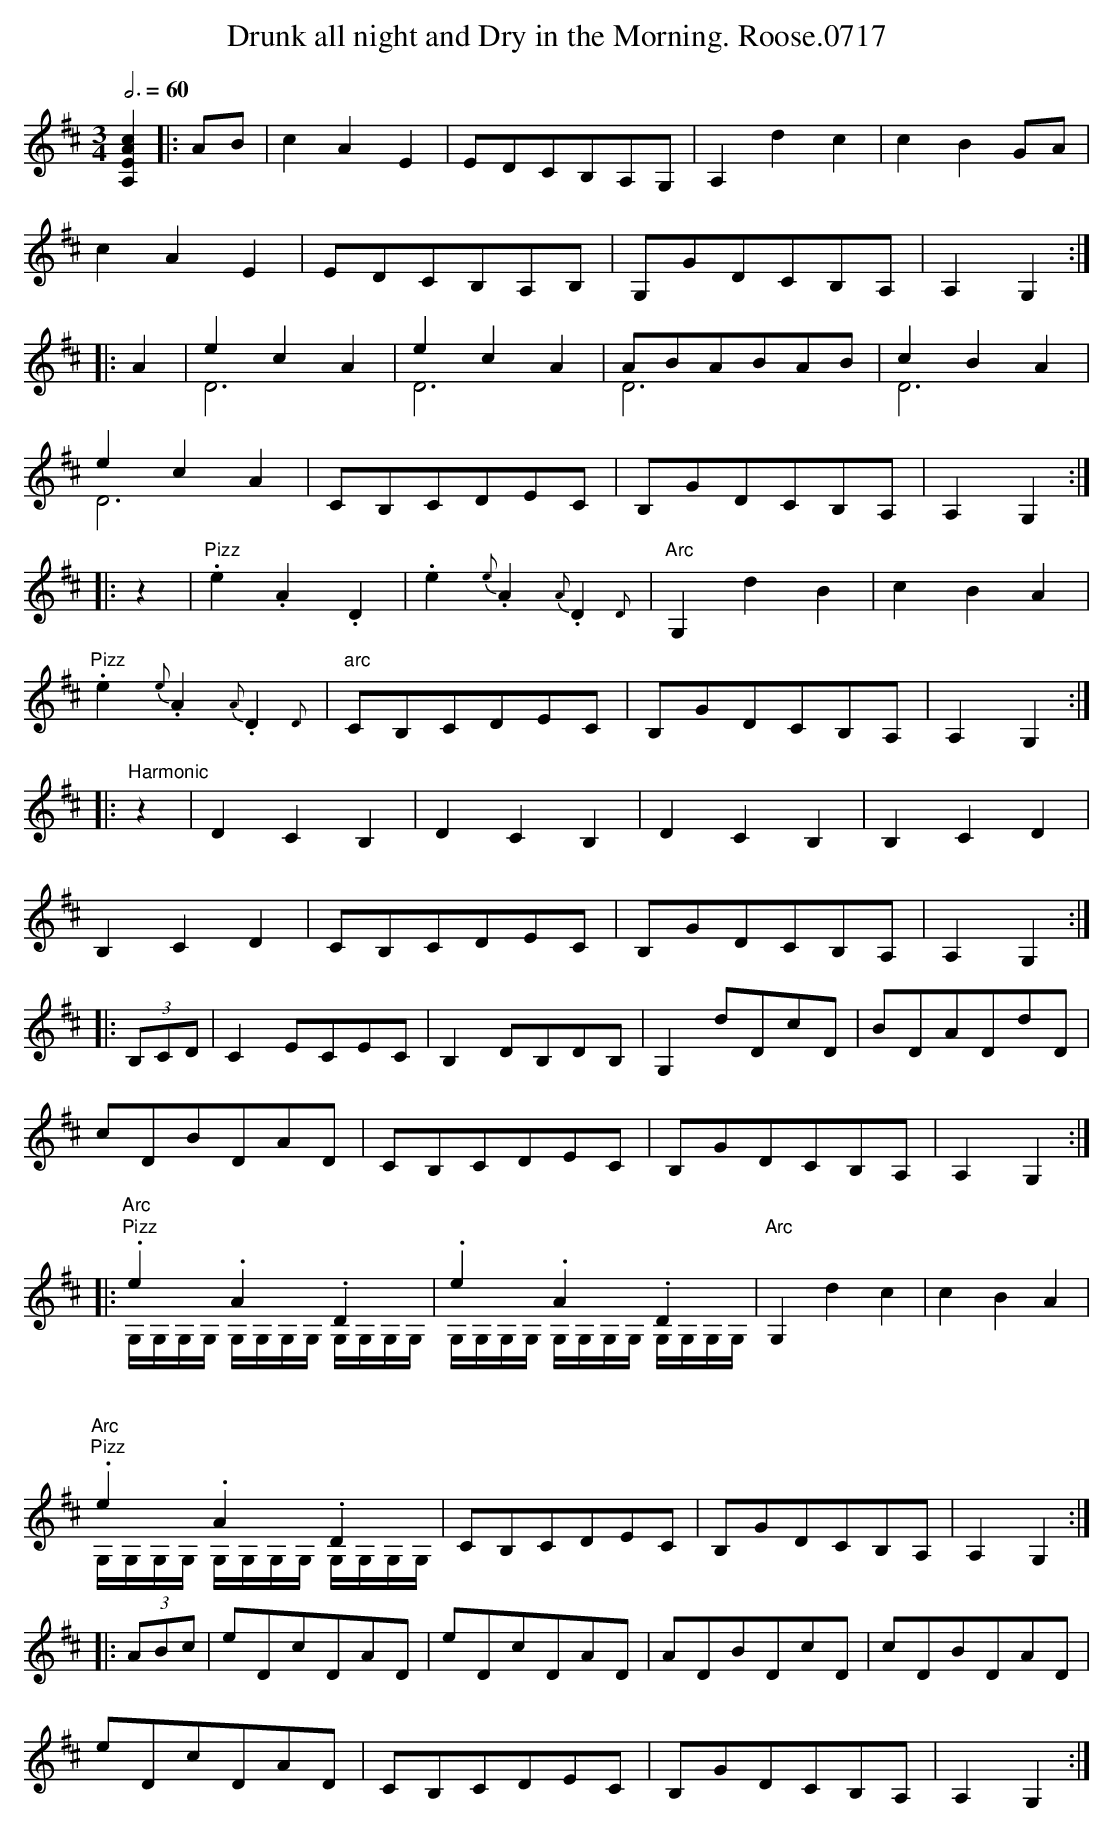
X:1
T:Drunk all night and Dry in the Morning. Roose.0717
M:3/4
L:1/8
Q:3/4=60
K:D
[A,EAc]2 |: AB | c2A2E2 | EDCB,A,G, | A,2d2c2 | c2B2GA |
c2A2E2 | EDCB,A,B, | G,GDCB,A, | A,2G,2 :|
|: A2 | e2c2A2 & D6 | e2c2A2 & D6 | ABABAB & D6 | c2B2A2 & D6 |
e2c2A2 & D6 | CB,CDEC | B,GDCB,A, | A,2G,2 :|
|: z2 | "Pizz" .e2.A2.D2 | .e2{e}.A2{A}.D2{D} | "Arc"G,2d2B2 | c2B2A2 |
"Pizz" .e2{e}.A2{A}.D2{D} | "arc"CB,CDEC | B,GDCB,A, | A,2G,2 :|
|: "Harmonic" z2 | D2C2B,2 | D2C2B,2 | D2C2B,2 | B,2C2D2 |
B,2C2D2 | CB,CDEC | B,GDCB,A, | A,2G,2 :|
|: (3B,CD | C2ECEC | B,2DB,DB, | G,2dDcD | BDADdD |
cDBDAD | CB,CDEC | B,GDCB,A, | A,2G,2 :|
|: "Pizz" .e2.A2.D2 & "Arc" G,/G,/G,/G,/ G,/G,/G,/G,/ G,/G,/G,/G,/ |\\
.e2.A2.D2 & G,/G,/G,/G,/ G,/G,/G,/G,/ G,/G,/G,/G,/ | \\
"Arc" G,2d2c2 | c2B2A2 |
"Pizz" .e2.A2.D2 & "Arc" G,/G,/G,/G,/ G,/G,/G,/G,/ G,/G,/G,/G,/ | CB,CDEC | B,GDCB,A, | A,2G,2 :|
|: (3ABc | eDcDAD | eDcDAD | ADBDcD | cDBDAD |
eDcDAD | CB,CDEC | B,GDCB,A, | A,2G,2 :|
